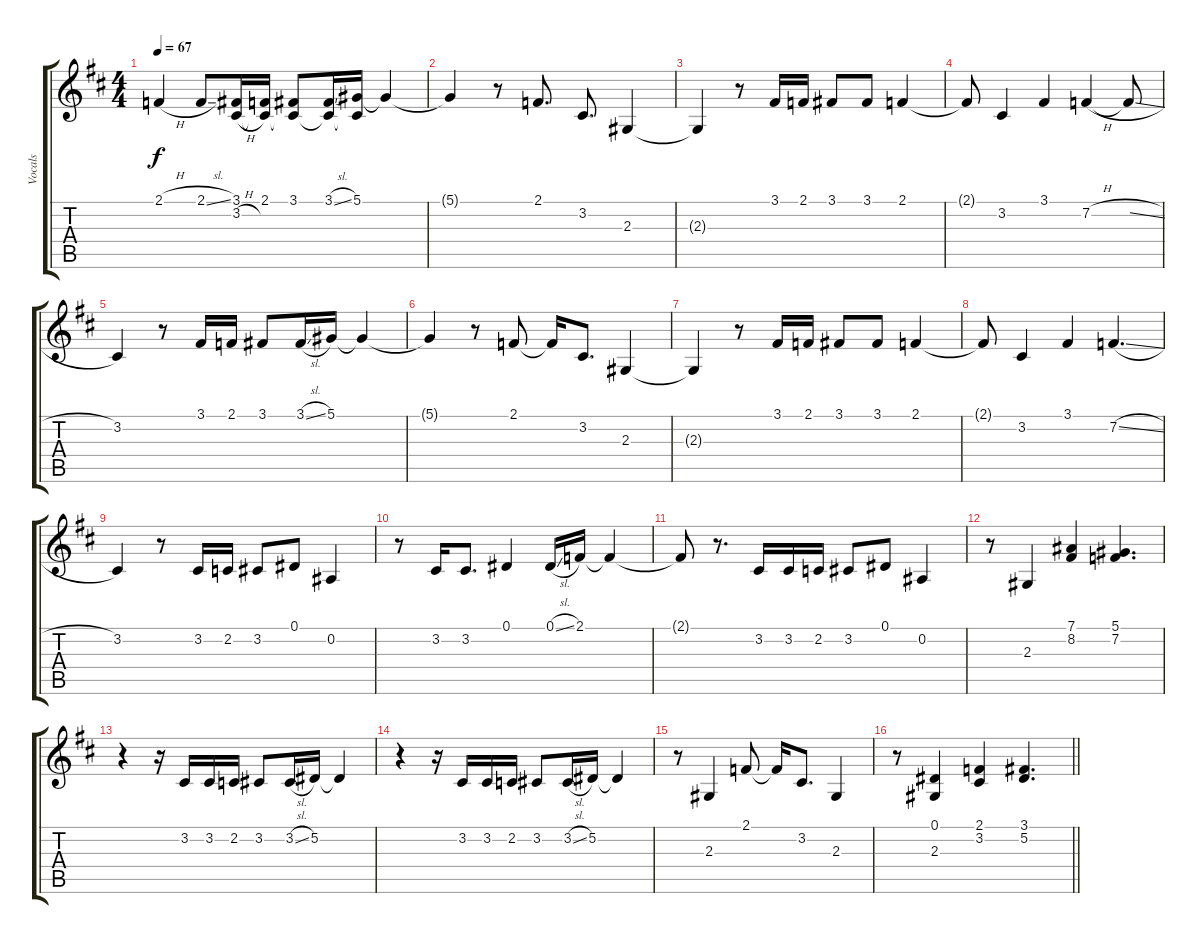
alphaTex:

\track ("Vocals" "Vocals") {instrument violin}
\staff {score tabs}
\tuning (Eb4 Bb3 Gb3 Db3 Ab2 Eb2) {hide}
\ts (4 4)
\tempo 67
\clef g2
\ks d
2.1{h t}.4{dy f} 2.1{sl}.8 (3.1 3.2{h}).16 (2.1 3.2{t}).16 (3.1 3.2{t}).8 (3.1{sl} 3.2{t}).16 (5.1 3.2{t}).16 5.1{t}.4 |
5.1{t}.4 r.8 2.1.8{d} 3.2.8{d} 2.3.4 |
2.3{t}.4 r.8 3.1.16 2.1.16 3.1.8 3.1.8 2.1.4 |
2.1{t}.8 3.2.4 3.1.4 7.2{h}.4 7.2{sl t}.8 |
3.2.4 r.8 3.1.16 2.1.16 3.1.8 3.1{sl}.16 5.1.16 5.1{t}.4 |
5.1{t}.4 r.8 2.1.8 2.1{t}.16 3.2.8{d} 2.3.4 |
2.3{t}.4 r.8 3.1.16 2.1.16 3.1.8 3.1.8 2.1.4 |
2.1{t}.8 3.2.4 3.1.4 7.2{sl}.4{d} |
3.2.4 r.8 3.2.16 2.2.16 3.2.8 0.1.8 0.2.4 |
r.8 3.2.16 3.2.8{d} 0.1.4 0.1{sl}.16 2.1.16 2.1{t}.4 |
2.1{t}.8 r.8{d} 3.2.16 3.2.16 2.2.16 3.2.8 0.1.8 0.2.4 |
r.8 2.3.4 (7.1 8.2).4 (5.1 7.2).4{d} |
r.4 r.16 3.2.16 3.2.16 2.2.16 3.2.8 3.2{sl}.16 5.2.16 5.2{t}.4 |
r.4 r.16 3.2.16 3.2.16 2.2.16 3.2.8 3.2{sl}.16 5.2.16 5.2{t}.4 |
r.8 2.3.4 2.1.8 2.1{t}.16 3.2.8{d} 2.3.4 |
\barLineRight lightlight
r.8 (0.1 2.3).4 (2.1 3.2).4 (3.1{sl} 5.2{sl}).4{d}
